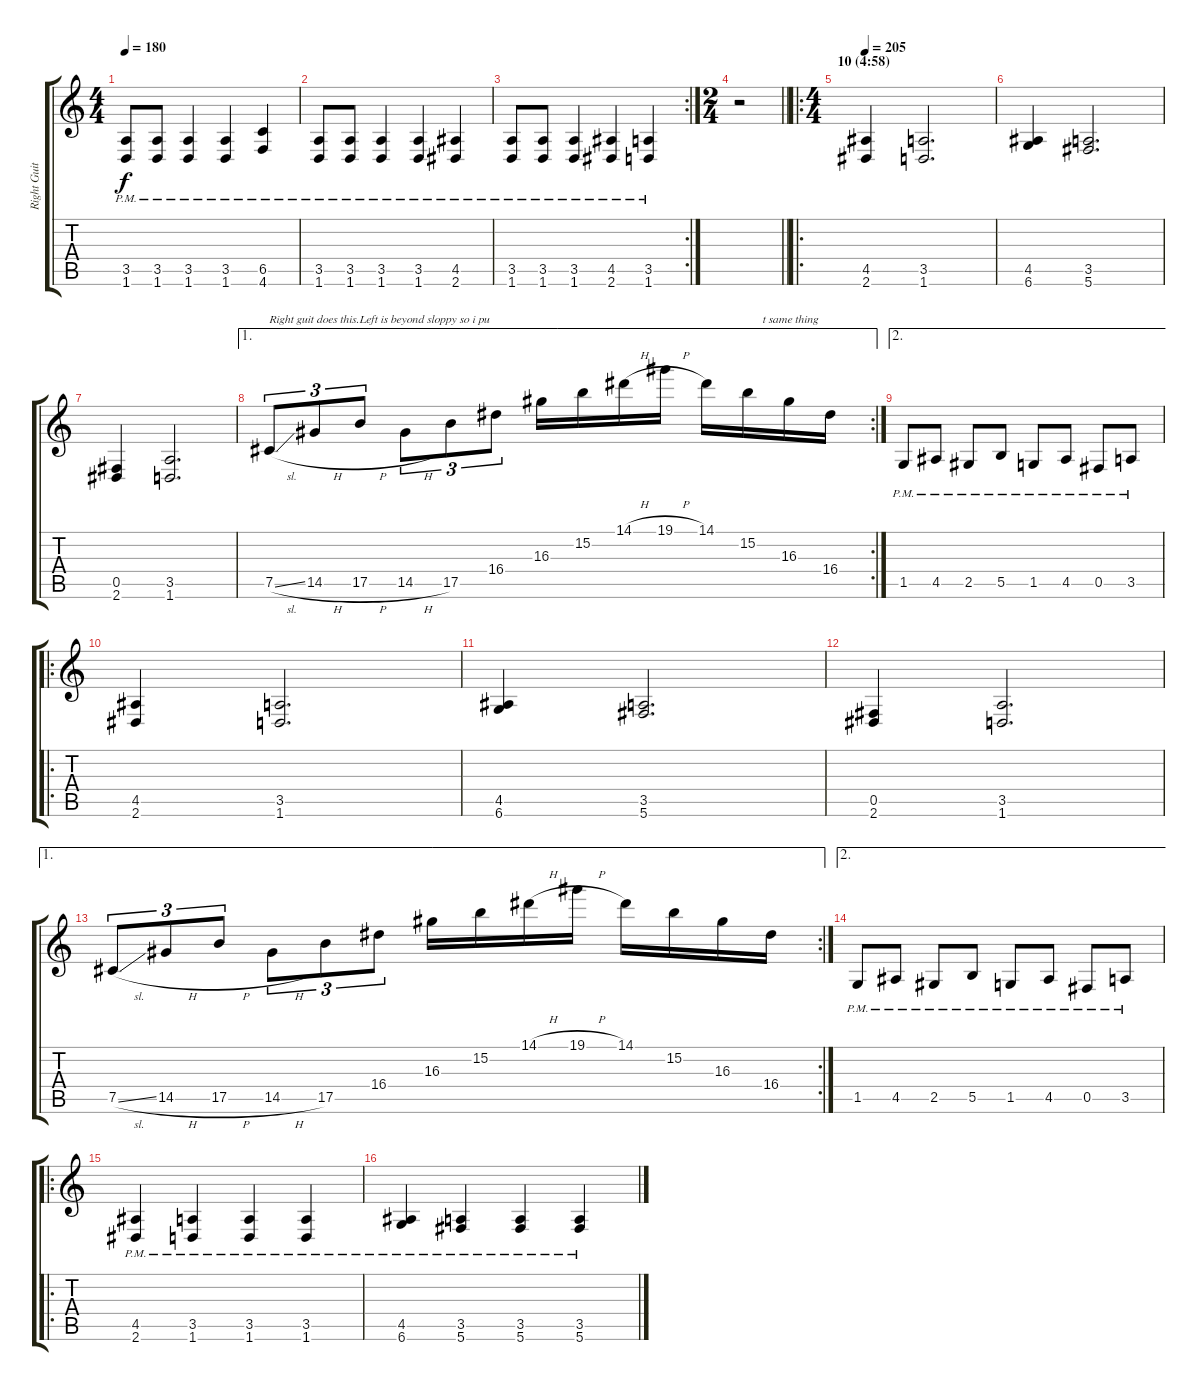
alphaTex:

\track ("Right Guitar" "Right Guit") {instrument distortionguitar}
\staff {score tabs}
\tuning (Db4 Ab3 E3 B2 Gb2 Db2) {hide}
\ts (4 4)
\tempo 180
\clef g2
\ks c
(3.5{pm} 1.6{pm}).8{dy f} (3.5{pm} 1.6{pm}).8 (3.5{pm} 1.6{pm}).4 (3.5{pm} 1.6{pm}).4 (6.5{pm} 4.6{pm}).4 |
(3.5{pm} 1.6{pm}).8 (3.5{pm} 1.6{pm}).8 (3.5{pm} 1.6{pm}).4 (3.5{pm} 1.6{pm}).4 (4.5{pm} 2.6{pm}).4 |
\rc 2
(3.5{pm} 1.6{pm}).8 (3.5{pm} 1.6{pm}).8 (3.5{pm} 1.6{pm}).4 (4.5{pm} 2.6{pm}).4 (3.5{pm} 1.6{pm}).4 |
\ts (2 4)
\barLineRight lightlight
r.2 |
\ro
\ts (4 4)
\section ("" "10 (4:58)")
\tempo 205
(4.5 2.6).4 (3.5 1.6).2{d} |
(4.5 6.6).4 (3.5 5.6).2{d} |
(0.5 2.6).4 (3.5 1.6).2{d} |
\ae 1
\rc 2
7.5{sl}.8{tu (3 2) txt "Right guit does this.Left is beyond sloppy so i pu"} 14.5{h}.8{tu (3 2)} 17.5{h}.8{tu (3 2)} 14.5{h}.8{tu (3 2)} 17.5.8{tu (3 2)} 16.4.8{tu (3 2)} 16.3.16 15.2.16 14.1{h}.16 19.1{h}.16 14.1.16 15.2.16{txt "     t same thing"} 16.3.16 16.4.16 |
\ae 2
1.5{pm}.8 4.5{pm}.8 2.5{pm}.8 5.5{pm}.8 1.5{pm}.8 4.5{pm}.8 0.5{pm}.8 3.5{pm}.8 |
\ro
(4.5 2.6).4 (3.5 1.6).2{d} |
(4.5 6.6).4 (3.5 5.6).2{d} |
(0.5 2.6).4 (3.5 1.6).2{d} |
\ae 1
\rc 2
7.5{sl}.8{tu (3 2)} 14.5{h}.8{tu (3 2)} 17.5{h}.8{tu (3 2)} 14.5{h}.8{tu (3 2)} 17.5.8{tu (3 2)} 16.4.8{tu (3 2)} 16.3.16 15.2.16 14.1{h}.16 19.1{h}.16 14.1.16 15.2.16 16.3.16 16.4.16 |
\ae 2
1.5{pm}.8 4.5{pm}.8 2.5{pm}.8 5.5{pm}.8 1.5{pm}.8 4.5{pm}.8 0.5{pm}.8 3.5{pm}.8 |
\ro
(4.5{pm} 2.6{pm}).4 (3.5{pm} 1.6{pm}).4 (3.5{pm} 1.6{pm}).4 (3.5{pm} 1.6{pm}).4 |
(4.5{pm} 6.6{pm}).4 (3.5{pm} 5.6{pm}).4 (3.5{pm} 5.6{pm}).4 (3.5{pm} 5.6{pm}).4
